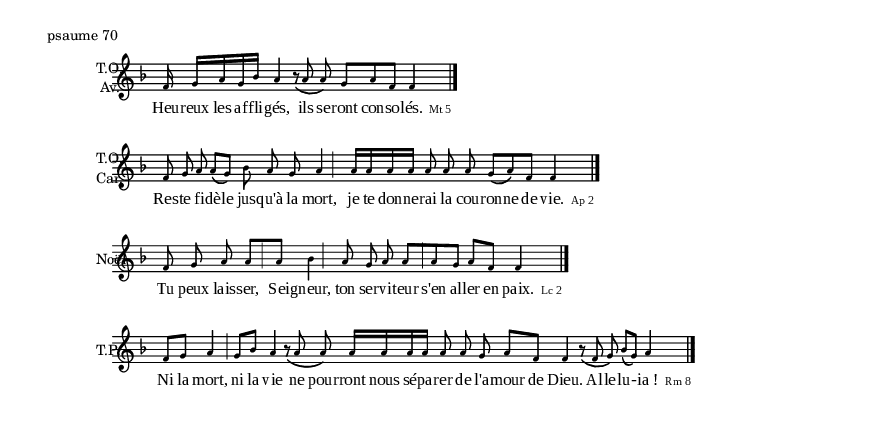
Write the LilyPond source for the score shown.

\version "2.12.0"
\include "definitions.ly"

\markup { psaume 70}



\relative a' { 
	\new Staff {
		\cadenzaOn 		\key f \major
		\set Staff.instrumentName = \markup{ \center-column { T.O. Av. } }
		f16
		g[ a g bes]
		a4
		\espace
		\times 2/3 { r8_\( a a\) }
		\times 2/3 { g[ a f] }
		f4
		\endBar
	}
	\addlyrics {
		 Heu -- reux les af -- fli -- gés, ils se -- ront con -- so -- lés.
		\markup { \citation #"Mt 5" }
	}
}
\relative a' { 
	\new Staff {
		\cadenzaOn 		\key f \major
		\set Staff.instrumentName = \markup{ \center-column { T.O. Car. } }
		\times 2/3 { f8 g a }
		a[\( g\)]
		\times 2/3 { bes a g }
		a4
		\cesure \pespace
		a16[ a a a]
		\times 2/3 { a8 a a }
		\times 2/3 { g[\( a\) f] }
		f4
		\endBar
	}
	\addlyrics {
		 Res -- te fi -- dè -- le jus -- qu'à la mort, je te don -- ne -- rai la cou -- ron -- ne de vie.
		\markup { \citation #"Ap 2" }
	}
}
\relative a' { 
	\new Staff {
		\cadenzaOn 		\key f \major
		\set Staff.instrumentName = \markup{ \center-column { Noël } }
		\times 2/3 { f8 g a }
		a[ \cesure \pespace a]
		bes4 \cesure \pespace		
		\times 2/3 { a8 g a }
		\times 2/3 { a[ \cesure a g] }
		a[ f]
		f4
		\endBar
	}
	\addlyrics {
		 Tu peux lais -- ser, Sei -- gneur, ton ser -- vi -- teur s'en al -- ler en paix.
		\markup { \citation #"Lc 2" }
	}
}
\relative a' { 
	\new Staff {
		\cadenzaOn 		\key f \major
		\set Staff.instrumentName = \markup{ \center-column { T.P. } }
		f8[ g]
		a4
		\cesure
		g8[ bes]
		a4
		\pespace
		\times 2/3 { r8_\( a a\) }
		a16[ a a a]
		\times 2/3 { a8 a g }
		a[ f]
		f4 
		\times 2/3 { r8_\( f g\) }  bes[\( g\)]  a4
		\endBar
	}
	\addlyrics {
		 Ni la mort, ni la vie ne pour -- ront nous sé -- pa -- rer de l'a -- mour de Dieu.  Al -- le -- lu -- - -- "ia !"
		\markup { \citation #"Rm 8" }
	}
}

